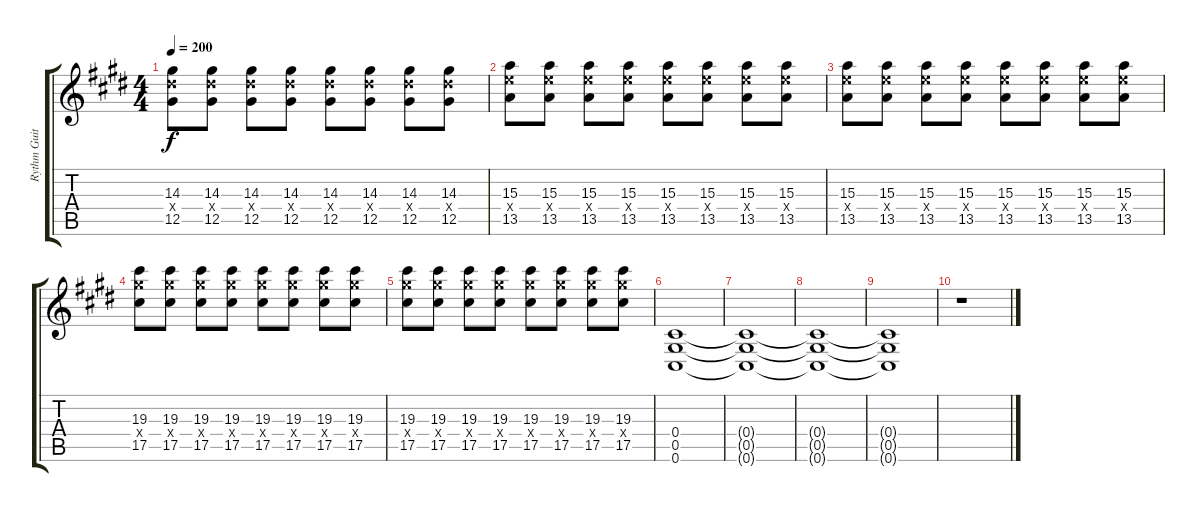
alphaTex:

\track ("Rythm Guitar" "Rythm Guit") {instrument distortionguitar}
\staff {score tabs}
\tuning (Eb4 Bb3 Gb3 Db3 Ab2 Db2) {hide}
\ts (4 4)
\tempo 200
\clef g2
\ks c#minor
(14.3 14.4{x} 12.5).8{dy f} (14.3 14.4{x} 12.5).8 (14.3 14.4{x} 12.5).8 (14.3 14.4{x} 12.5).8 (14.3 14.4{x} 12.5).8 (14.3 14.4{x} 12.5).8 (14.3 14.4{x} 12.5).8 (14.3 14.4{x} 12.5).8 |
(15.3 15.4{x} 13.5).8 (15.3 15.4{x} 13.5).8 (15.3 15.4{x} 13.5).8 (15.3 15.4{x} 13.5).8 (15.3 15.4{x} 13.5).8 (15.3 15.4{x} 13.5).8 (15.3 15.4{x} 13.5).8 (15.3 15.4{x} 13.5).8 |
(15.3 15.4{x} 13.5).8 (15.3 15.4{x} 13.5).8 (15.3 15.4{x} 13.5).8 (15.3 15.4{x} 13.5).8 (15.3 15.4{x} 13.5).8 (15.3 15.4{x} 13.5).8 (15.3 15.4{x} 13.5).8 (15.3 15.4{x} 13.5).8 |
(19.3 19.4{x} 17.5).8 (19.3 19.4{x} 17.5).8 (19.3 19.4{x} 17.5).8 (19.3 19.4{x} 17.5).8 (19.3 19.4{x} 17.5).8 (19.3 19.4{x} 17.5).8 (19.3 19.4{x} 17.5).8 (19.3 19.4{x} 17.5).8 |
(19.3 19.4{x} 17.5).8 (19.3 19.4{x} 17.5).8 (19.3 19.4{x} 17.5).8 (19.3 19.4{x} 17.5).8 (19.3 19.4{x} 17.5).8 (19.3 19.4{x} 17.5).8 (19.3 19.4{x} 17.5).8 (19.3 19.4{x} 17.5).8 |
(0.4 0.5 0.6).1 |
(0.4{t} 0.5{t} 0.6{t}).1 |
(0.4{t} 0.5{t} 0.6{t}).1 |
(0.4{t} 0.5{t} 0.6{t}).1 |
r.1
